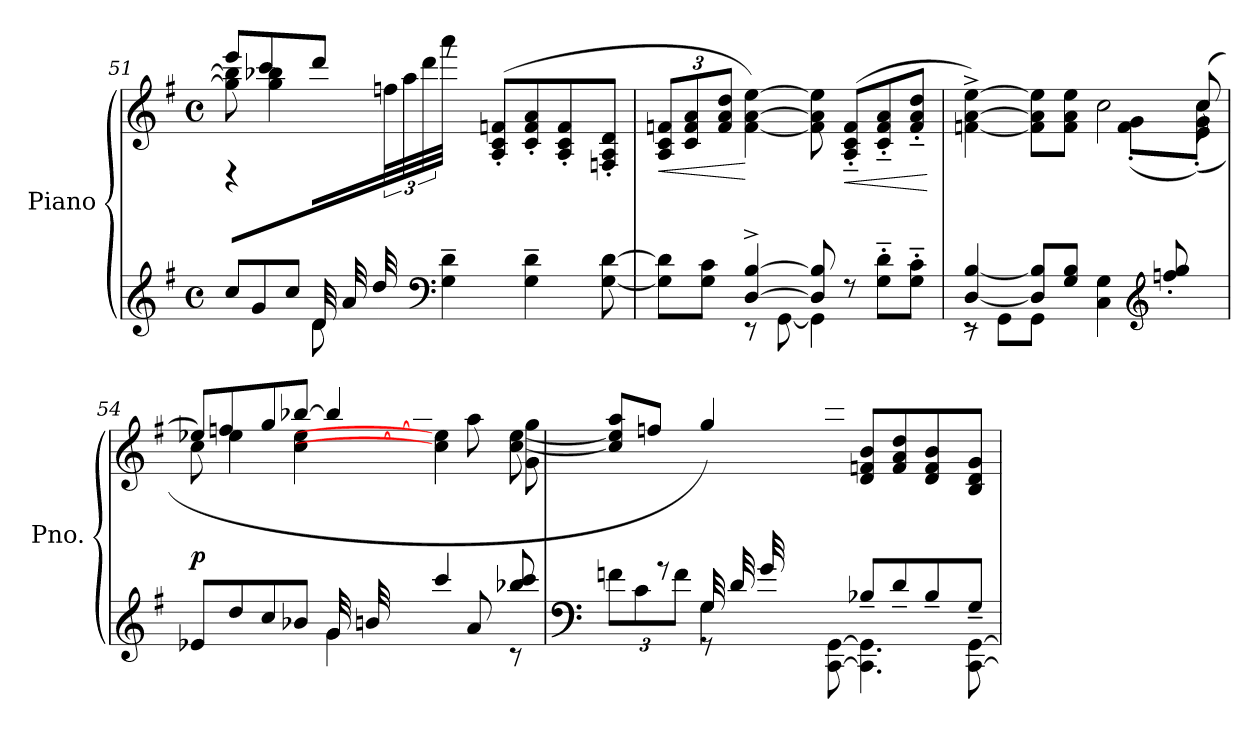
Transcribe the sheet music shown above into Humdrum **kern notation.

**kern	**kern	**dynam
*part1	*part1	*part1
*staff2	*staff1	*staff1/2
*I"Piano	*	*
*I'Pno.	*	*
*clefG2	*clefG2	*
*k[f#]	*k[f#]	*
*M4/4	*M4/4	*
*met(c)	*met(c)	*
=51	=51	=51
*^	*	*
*	*Xbrackettup	*	*
*	*	*^	*
*	*	*	*^	*
4ryy	12cc/L	4rD	8gg\] 8bb-\]	8eee/L	.
.	12g/	.	.	.	.
.	.	.	4gg\ 4bb-X\	8ccc/	.
.	12cc/J	.	.	.	.
*Xtuplet	*	*	*	*	*
(>48d/LLL	8d\	16ryy	.	8ddd/J	.
48a!/	.	.	.	.	.
48dd!/	.	.	.	.	.
2ryy	.	48ffn!\	.	.	.
.	.	48aa!\	.	.	.
.	.	48ddd!\	.	.	.
*clefF4	*	*	*	*	*
.	4G\~ 4d\~	32aaa!\JJJ)	2ryy	8rggg	.
.	.	32rcyy	.	.	.
.	.	16rcyy	.	.	.
.	.	(>8A/' 8c/' 8fn/'L	.	2ryy	.
.	4G\~ 4d\~	8c/' 8f/' 8a/'	.	.	.
.	.	8A/' 8c/' 8f/'	.	.	.
8.ryy	.	.	.	.	.
.	[8G\ [8d\	8Fn/' 8A/' 8d/'J	8ryy	.	.
*	*	*v	*v	*v	*
!!LO:LB:g=z
=52	=52	=52	=52
*	*	*Xbrackettup	*
*	*	*^	*
!	!	!	!	!LO:HP:b
*	*	*v	*v	*
8G\] 8d\]L	4rGGyy	12A/ 12c/ 12fn/L	<
.	.	12c/ 12f/ 12a/	.
8G\ 8c\J	.	.	.
.	.	12f/ 12a/ 12dd/J	.
[4D/^ [4B/^	8r	[4f\ [4a\ [4ee\)	[
.	[8GG\	.	.
8D/] 8B/]	4GG\]	8f\] 8a\] 8ee\]	.
!	!	!	!LO:HP:b
8r	.	(>8A/'~ 8c/'~ 8f/'~L	<
8G\'~ 8d\'~L	4rGGyy	8c/'~ 8f/'~ 8a/'~	.
8G\'~ 8c\'~J	.	8f/'~ 8a/'~ 8dd/'~J	.
*v	*v	*	*
.	.	[
=53	=53	=53
*^	*^	*
*	*^	*	*^	*
*	*	*	*	*	*^	*
2.ryy	[4D/^ [4B/^	8r	[4fn\^ [4a\^ [4ee\^)	2rgggyy	2..ryy	2..ryy	.
.	.	8GG\L	.	.	.	.	.
.	8D/] 8B/]L	8GG\J	8f\] 8a\] 8ee\]L	.	.	.	.
.	8G/ 8B/J	8rGGGGyy	8f\ 8a\ 8ee\J	.	.	.	.
.	4C\ 4G\	2rGGGGyy	2cc\	8rgggyy	.	.	.
.	.	.	.	(>8f\' 8g\'L	.	.	.
*clefG2	*	*	*	*	*	*	*
8ffn/' 8gg/'	8reyy	.	.	8ryy	.	.	.
8ryy	8reyy	.	.	8e\' 8g\'J)	(>8cc/	(<8cc\	.
=54	=54	=54	=54	=54	=54	=54	=54
!	!	!	!	!	!	!	!LO:DY:b
*	*	*	*	*	*v	*v	*
2ryy	8e-X/L	2rcyy	2rDyy	8cc\)	8ee-X/L	p
.	8dd/	.	.	4ee-\	8ffn/	.
.	8cc/	.	.	.	8gg/	.
.	8b-X/J	.	.	4cc\ 4ee-\	[8bb-X/J	.
40g/LLL	4g\	8rcyy	20ryy	.	4bb-/]	.
40b!/	.	.	.	.	.	.
10%3.ryy	.	.	[40cc!\	.	.	.
.	.	.	[40ee-!\	.	.	.
.	.	.	40bb-!\JJJ	.	.	.
.	.	4ccc/	8rffyy	4cc\] 4ee-\]	.	.
.	8a/	.	4rDyy	.	8aa\	.
.	8rc	8bb-X/ 8ccc/	.	[8cc\ [8ee-\	8g\ 8gg\	.
*	*	*	*v	*v	*v	*
=55	=55	=55	=55	=55
*clefF4	*	*	*	*
*	*tuplet	*	*	*
*	*	*	*^	*
4ryy	12fn\L	8rGGyy	8rAyy	8cc/] 8ee-/] 8aa/L	.
.	12c\	.	.	.	.
.	.	8rg	8a\ 8cc\ 8ee-X\	8ffn/J	.
.	12f\J	.	.	.	.
*Xtuplet	*	*	*	*	*
(>48G/LLL	4G\	8rGG	16ryy	4gg/)	.
48d!/	.	.	.	.	.
48g!/	.	.	.	.	.
2ryy	.	.	48b-X!\	.	.
.	.	.	48dd!\	.	.
.	.	.	48gg!\JJ	.	.
.	.	[8CC\ [8GG\	8ddd!\J)	.	.
.	8B-X~/L	4.CC\] 4.GG\]	8d/ 8fn/ 8b-/L	2ryy	.
.	8d~/	.	8f/ 8a/ 8dd/	.	.
.	8B-~/	.	8d/ 8f/ 8b-/	.	.
8.ryy	.	.	.	.	.
.	8G~/J	[8CC\ [8GG\	8B/ 8d/ 8g/J	.	.
*v	*v	*v	*	*	*
*	*v	*v	*
=	=	=
*-	*-	*-
